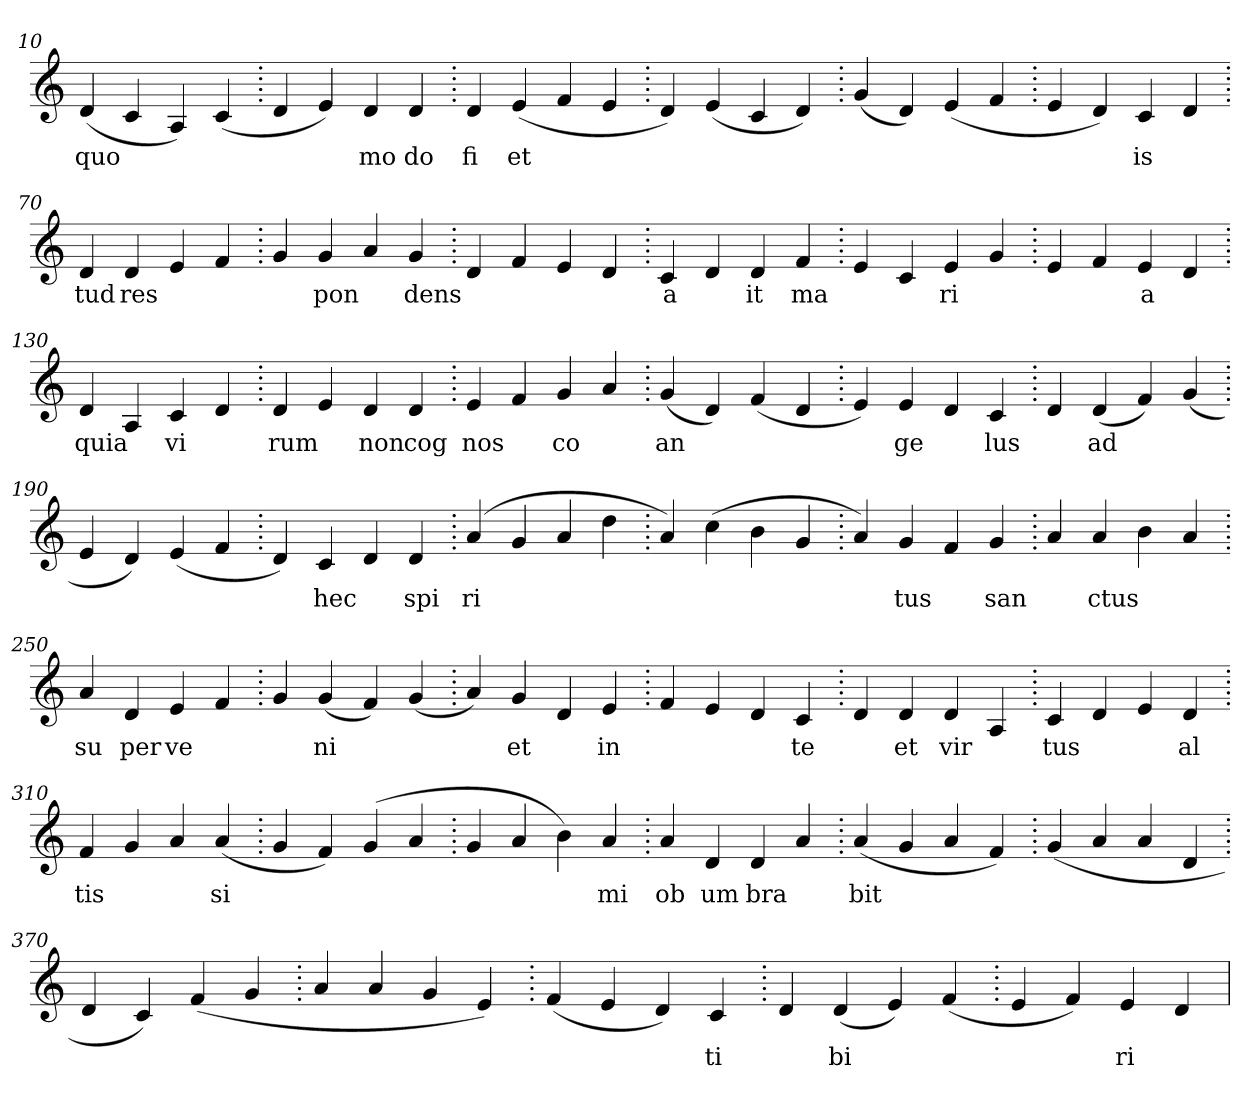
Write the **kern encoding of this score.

**kern	**text
*part1	*part1
*staff1	*staff1
*clefG2	*
=10.	=10.
(>4d	quo
4c	.
4A)	.
(>4c	.
=20.	=20.
4d	.
4e)	.
4d	mo
4d	do
=30.	=30.
4d	fi
(>4e	et
4f	.
4e	.
=40.	=40.
4d)	.
(>4e	.
4c	.
4d)	.
=50.	=50.
(>4g	.
4d)	.
(>4e	.
4f	.
=60.	=60.
4e	.
4d)	.
4c	is
4d	.
=70.	=70.
4d	tud
4d	res
4e	.
4f	.
=80.	=80.
4g	.
4g	pon
4a	.
4g	dens
=90.	=90.
4d	.
4f	.
4e	.
4d	.
=100.	=100.
4c	a
4d	.
4d	it
4f	ma
=110.	=110.
4e	.
4c	.
4e	ri
4g	.
=120.	=120.
4e	.
4f	.
4e	a
4d	.
=130.	=130.
4d	quia
4A	.
4c	vi
4d	.
=140.	=140.
4d	rum
4e	.
4d	non
4d	cog
=150.	=150.
4e	nos
4f	.
4g	co
4a	.
=160.	=160.
(>4g	an
4d)	.
(>4f	.
4d	.
=170.	=170.
4e)	.
4e	ge
4d	.
4c	lus
=180.	=180.
4d	.
(>4d	ad
4f)	.
(>4g	.
=190.	=190.
4e	.
4d)	.
(>4e	.
4f	.
=200.	=200.
4d)	.
4c	hec
4d	.
4d	spi
=210.	=210.
(>4a	ri
4g	.
4a	.
4dd	.
=220.	=220.
4a)	.
(>4cc	.
4b	.
4g	.
=230.	=230.
4a)	.
4g	tus
4f	.
4g	san
=240.	=240.
4a	.
4a	ctus
4b	.
4a	.
=250.	=250.
4a	su
4d	per
4e	ve
4f	.
=260.	=260.
4g	.
(>4g	ni
4f)	.
(>4g	.
=270.	=270.
4a)	.
4g	et
4d	.
4e	in
=280.	=280.
4f	.
4e	.
4d	.
4c	te
=290.	=290.
4d	.
4d	et
4d	vir
4A	.
=300.	=300.
4c	tus
4d	.
4e	.
4d	al
=310.	=310.
4f	tis
4g	.
4a	.
(>4a	si
=320.	=320.
4g	.
4f)	.
(>4g	.
4a	.
=330.	=330.
4g	.
4a	.
4b)	.
4a	mi
=340.	=340.
4a	ob
4d	um
4d	bra
4a	.
=350.	=350.
(>4a	bit
4g	.
4a	.
4f)	.
=360.	=360.
(>4g	.
4a	.
4a	.
4d	.
=370.	=370.
4d	.
4c)	.
(>4f	.
4g	.
=380.	=380.
4a	.
4a	.
4g	.
4e)	.
=390.	=390.
(>4f	.
4e	.
4d)	.
4c	ti
=400.	=400.
4d	.
(>4d	bi
4e)	.
(>4f	.
=410.	=410.
4e	.
4f)	.
4e	ri
4d	.
=	=
*-	*-
